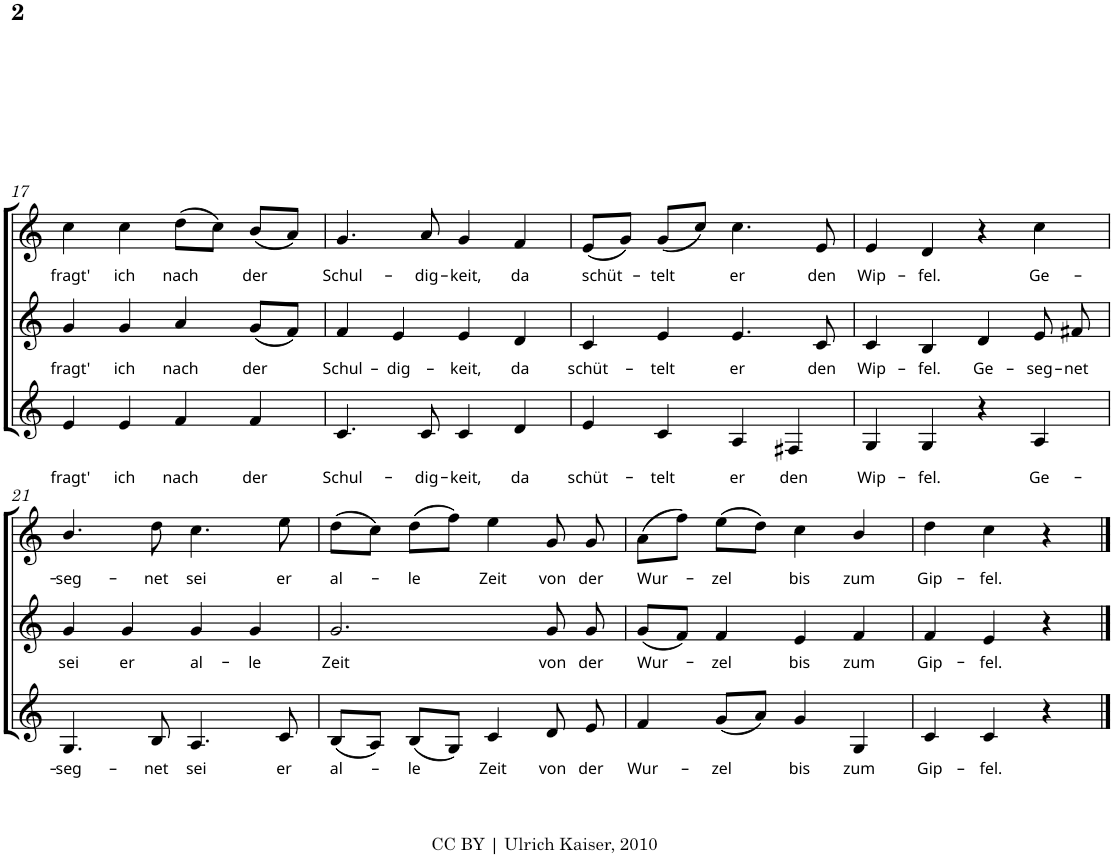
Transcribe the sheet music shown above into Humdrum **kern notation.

**kern	**text	**kern	**text	**kern	**text
*part3	*part3	*part2	*part2	*part1	*part1
*staff3	*staff3	*staff2	*staff2	*staff1	*staff1
*I"3.	*	*I"2.	*	*I"1.	*
!!LO:PB:g=z
*clefG2	*	*clefG2	*	*clefG2	*
*k[]	*	*k[]	*	*k[]	*
*M4/4	*	*M4/4	*	*M4/4	*
*met(c)	*	*met(c)	*	*met(c)	*
=17	=17	=17	=17	=17	=17
!	!LO:LY:b	!	!LO:LY:b	!	!LO:LY:b
4e/	fragt'	4g/	fragt'	4cc\	fragt'
!	!LO:LY:b	!	!LO:LY:b	!	!LO:LY:b
4e/	ich	4g/	ich	4cc\	ich
!	!LO:LY:b	!	!LO:LY:b	!	!LO:LY:b
4f/	nach	4a/	nach	(>8dd\L	nach
.	.	.	.	8cc\J)	.
!	!LO:LY:b	!	!LO:LY:b	!	!LO:LY:b
4f/	der	(<8g/L	der	(<8b/L	der
.	.	8f/J)	.	8a/J)	.
=18	=18	=18	=18	=18	=18
!	!LO:LY:b	!	!LO:LY:b	!	!LO:LY:b
4.c/	Schul-	4f/	Schul-	4.g/	Schul-
!	!	!	!LO:LY:b	!	!
.	.	4e/	-dig-	.	.
!	!LO:LY:b	!	!	!	!LO:LY:b
8c/	-dig-	.	.	8a/	-dig-
!	!LO:LY:b	!	!LO:LY:b	!	!LO:LY:b
4c/	-keit,	4e/	-keit,	4g/	-keit,
!	!LO:LY:b	!	!LO:LY:b	!	!LO:LY:b
4d/	da	4d/	da	4f/	da
=19	=19	=19	=19	=19	=19
!	!LO:LY:b	!	!LO:LY:b	!	!LO:LY:b
4e/	schüt-	4c/	schüt-	(<8e/L	schüt-
.	.	.	.	8g/J)	.
!	!LO:LY:b	!	!LO:LY:b	!	!LO:LY:b
4c/	-telt	4e/	-telt	(<8g/L	-telt
.	.	.	.	8cc/J)	.
!	!LO:LY:b	!	!LO:LY:b	!	!LO:LY:b
4A/	er	4.e/	er	4.cc\	er
!	!LO:LY:b	!	!	!	!
4F#X/	den	.	.	.	.
!	!	!	!LO:LY:b	!	!LO:LY:b
.	.	8c/	den	8e/	den
=20	=20	=20	=20	=20	=20
!	!LO:LY:b	!	!LO:LY:b	!	!LO:LY:b
4G/	Wip-	4c/	Wip-	4e/	Wip-
!	!LO:LY:b	!	!LO:LY:b	!	!LO:LY:b
4G/	-fel.	4B/	-fel.	4d/	-fel.
!	!	!	!LO:LY:b	!	!
4r	.	4d/	Ge-	4r	.
!	!LO:LY:b	!	!LO:LY:b	!	!LO:LY:b
4A/	Ge-	8e/	-seg-	4cc\	Ge-
!	!	!	!LO:LY:b	!	!
.	.	8f#X/	-net	.	.
!!LO:LB:g=z
=21	=21	=21	=21	=21	=21
!	!LO:LY:b	!	!LO:LY:b	!	!LO:LY:b
4.G/	-seg-	4g/	sei	4.b/	-seg-
!	!	!	!LO:LY:b	!	!
.	.	4g/	er	.	.
!	!LO:LY:b	!	!	!	!LO:LY:b
8B/	-net	.	.	8dd\	-net
!	!LO:LY:b	!	!LO:LY:b	!	!LO:LY:b
4.A/	sei	4g/	al-	4.cc\	sei
!	!	!	!LO:LY:b	!	!
.	.	4g/	-le	.	.
!	!LO:LY:b	!	!	!	!LO:LY:b
8c/	er	.	.	8ee\	er
=22	=22	=22	=22	=22	=22
!LO:TX:b:t=CC BY | Ulrich Kaiser, 2010	!	!	!	!	!
!	!LO:LY:b	!	!LO:LY:b	!	!LO:LY:b
(<8B/L	al-	2.g/	Zeit	(>8dd\L	al-
8A/J)	.	.	.	8cc\J)	.
!	!LO:LY:b	!	!	!	!LO:LY:b
(<8B/L	-le	.	.	(>8dd\L	-le
8G/J)	.	.	.	8ff\J)	.
!	!LO:LY:b	!	!	!	!LO:LY:b
4c/	Zeit	.	.	4ee\	Zeit
!	!LO:LY:b	!	!LO:LY:b	!	!LO:LY:b
8d/	von	8g/	von	8g/	von
!	!LO:LY:b	!	!LO:LY:b	!	!LO:LY:b
8e/	der	8g/	der	8g/	der
=23	=23	=23	=23	=23	=23
!	!LO:LY:b	!	!LO:LY:b	!	!LO:LY:b
4f/	Wur-	(<8g/L	Wur-	(>8a\L	Wur-
.	.	8f/J)	.	8ff\J)	.
!	!LO:LY:b	!	!LO:LY:b	!	!LO:LY:b
(<8g/L	-zel	4f/	-zel	(>8ee\L	-zel
8a/J)	.	.	.	8dd\J)	.
!	!LO:LY:b	!	!LO:LY:b	!	!LO:LY:b
4g/	bis	4e/	bis	4cc\	bis
!	!LO:LY:b	!	!LO:LY:b	!	!LO:LY:b
4G/	zum	4f/	zum	4b/	zum
=24	=24	=24	=24	=24	=24
!	!LO:LY:b	!	!LO:LY:b	!	!LO:LY:b
4c/	Gip-	4f/	Gip-	4dd\	Gip-
!	!LO:LY:b	!	!LO:LY:b	!	!LO:LY:b
4c/	-fel.	4e/	-fel.	4cc\	-fel.
4r	.	4r	.	4r	.
==	==	==	==	==	==
*-	*-	*-	*-	*-	*-
